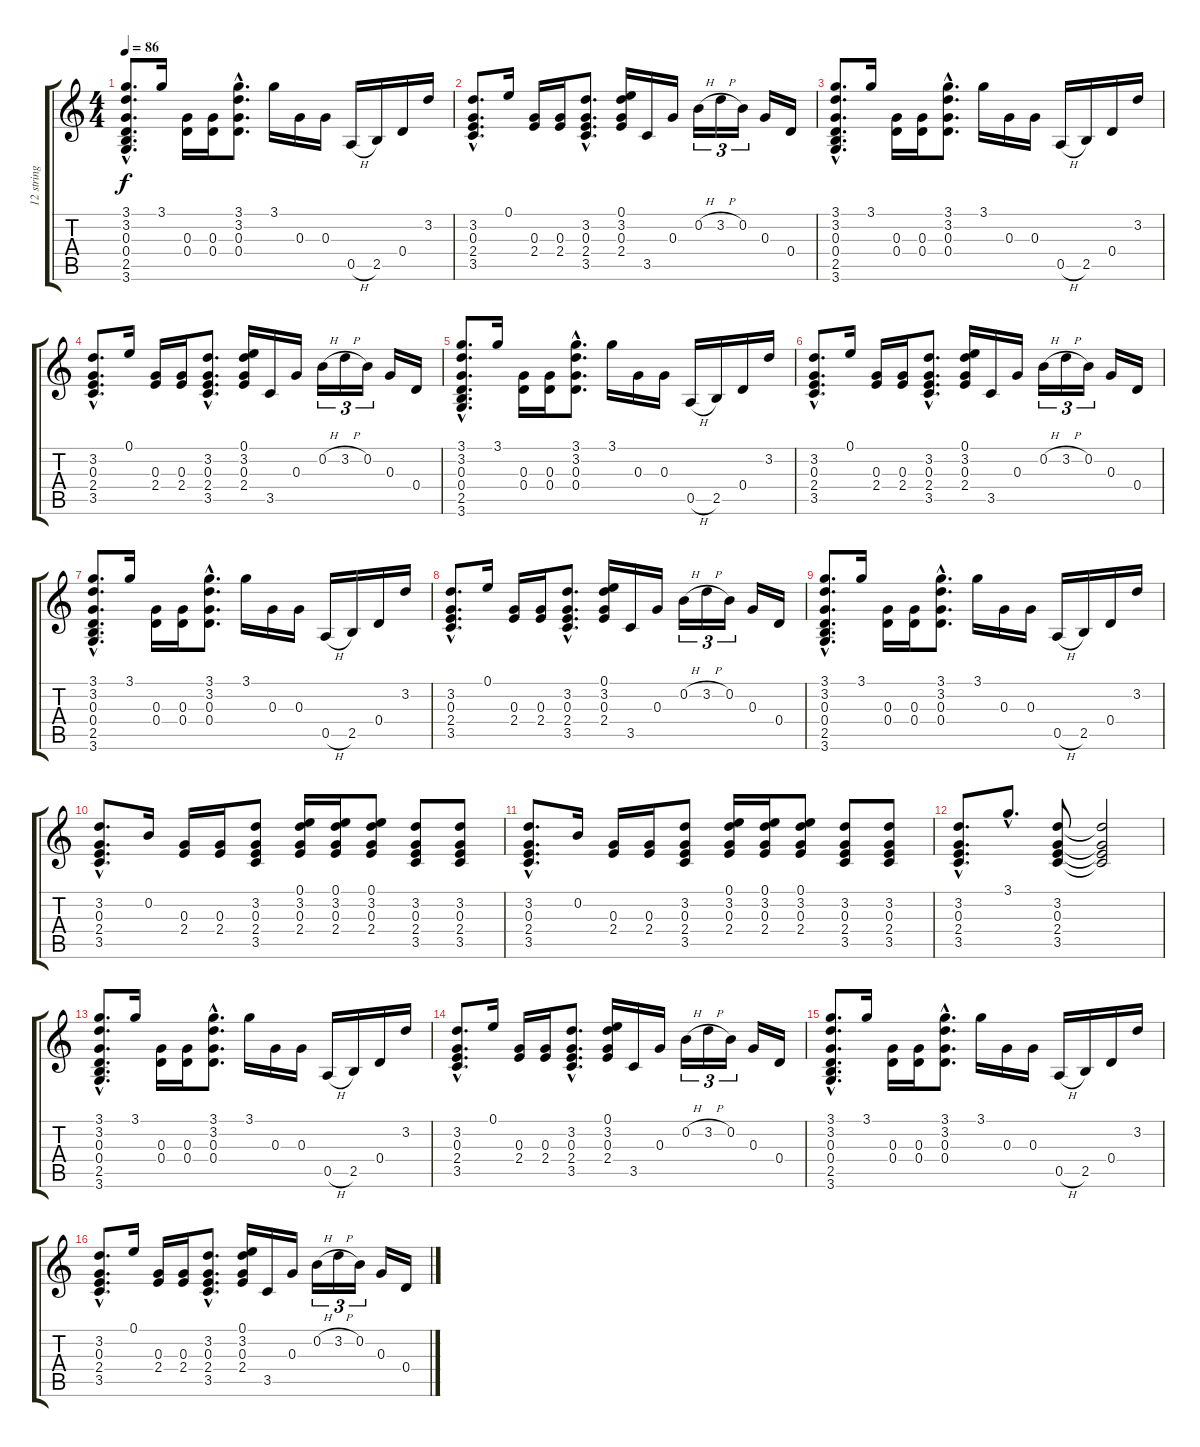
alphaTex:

\track ("12 string" "12 string") {instrument acousticguitarsteel}
\staff {score tabs}
\tuning (E4 B3 G3 D3 A2 E2) {hide}
\ts (4 4)
\tempo 86
\clef g2
\ks c
(3.1{hac} 3.2{hac} 0.3{hac} 0.4{hac} 2.5{hac} 3.6{hac}).8{d dy f instrument acousticguitarsteel} 3.1.16 (0.3 0.4).16 (0.3 0.4).16 (3.1{hac} 3.2{hac} 0.3{hac} 0.4{hac}).8{d} 3.1.16 0.3.16 0.3.16 0.5{h}.16 2.5.16 0.4.16 3.2.16 |
(3.2{hac} 0.3{hac} 2.4{hac} 3.5{hac}).8{d} 0.1.16 (0.3 2.4).16 (0.3 2.4).16 (3.2{hac} 0.3{hac} 2.4{hac} 3.5{hac}).8{d} (0.1 3.2 0.3 2.4).16 3.5.16 0.3.16 0.2{h}.16{tu (3 2)} 3.2{h}.16{tu (3 2)} 0.2.16{tu (3 2)} 0.3.16 0.4.16 |
(3.1{hac} 3.2{hac} 0.3{hac} 0.4{hac} 2.5{hac} 3.6{hac}).8{d} 3.1.16 (0.3 0.4).16 (0.3 0.4).16 (3.1{hac} 3.2{hac} 0.3{hac} 0.4{hac}).8{d} 3.1.16 0.3.16 0.3.16 0.5{h}.16 2.5.16 0.4.16 3.2.16 |
(3.2{hac} 0.3{hac} 2.4{hac} 3.5{hac}).8{d} 0.1.16 (0.3 2.4).16 (0.3 2.4).16 (3.2{hac} 0.3{hac} 2.4{hac} 3.5{hac}).8{d} (0.1 3.2 0.3 2.4).16 3.5.16 0.3.16 0.2{h}.16{tu (3 2)} 3.2{h}.16{tu (3 2)} 0.2.16{tu (3 2)} 0.3.16 0.4.16 |
(3.1{hac} 3.2{hac} 0.3{hac} 0.4{hac} 2.5{hac} 3.6{hac}).8{d} 3.1.16 (0.3 0.4).16 (0.3 0.4).16 (3.1{hac} 3.2{hac} 0.3{hac} 0.4{hac}).8{d} 3.1.16 0.3.16 0.3.16 0.5{h}.16 2.5.16 0.4.16 3.2.16 |
(3.2{hac} 0.3{hac} 2.4{hac} 3.5{hac}).8{d} 0.1.16 (0.3 2.4).16 (0.3 2.4).16 (3.2{hac} 0.3{hac} 2.4{hac} 3.5{hac}).8{d} (0.1 3.2 0.3 2.4).16 3.5.16 0.3.16 0.2{h}.16{tu (3 2)} 3.2{h}.16{tu (3 2)} 0.2.16{tu (3 2)} 0.3.16 0.4.16 |
(3.1{hac} 3.2{hac} 0.3{hac} 0.4{hac} 2.5{hac} 3.6{hac}).8{d} 3.1.16 (0.3 0.4).16 (0.3 0.4).16 (3.1{hac} 3.2{hac} 0.3{hac} 0.4{hac}).8{d} 3.1.16 0.3.16 0.3.16 0.5{h}.16 2.5.16 0.4.16 3.2.16 |
(3.2{hac} 0.3{hac} 2.4{hac} 3.5{hac}).8{d} 0.1.16 (0.3 2.4).16 (0.3 2.4).16 (3.2{hac} 0.3{hac} 2.4{hac} 3.5{hac}).8{d} (0.1 3.2 0.3 2.4).16 3.5.16 0.3.16 0.2{h}.16{tu (3 2)} 3.2{h}.16{tu (3 2)} 0.2.16{tu (3 2)} 0.3.16 0.4.16 |
(3.1{hac} 3.2{hac} 0.3{hac} 0.4{hac} 2.5{hac} 3.6{hac}).8{d} 3.1.16 (0.3 0.4).16 (0.3 0.4).16 (3.1{hac} 3.2{hac} 0.3{hac} 0.4{hac}).8{d} 3.1.16 0.3.16 0.3.16 0.5{h}.16 2.5.16 0.4.16 3.2.16 |
(3.2{hac} 0.3{hac} 2.4{hac} 3.5{hac}).8{d} 0.2.16 (0.3 2.4).16 (0.3 2.4).16 (3.2 0.3 2.4 3.5).8 (0.1 3.2 0.3 2.4).16 (0.1 3.2 0.3 2.4).16 (0.1 3.2 0.3 2.4).8 (3.2 0.3 2.4 3.5).8 (3.2 0.3 2.4 3.5).8 |
(3.2{hac} 0.3{hac} 2.4{hac} 3.5{hac}).8{d} 0.2.16 (0.3 2.4).16 (0.3 2.4).16 (3.2 0.3 2.4 3.5).8 (0.1 3.2 0.3 2.4).16 (0.1 3.2 0.3 2.4).16 (0.1 3.2 0.3 2.4).8 (3.2 0.3 2.4 3.5).8 (3.2 0.3 2.4 3.5).8 |
(3.2{hac} 0.3{hac} 2.4{hac} 3.5{hac}).8{d} 3.1{hac}.8{d} (3.2 0.3 2.4 3.5).8 (3.2{t} 0.3{t} 2.4{t} 3.5{t}).2 |
(3.1{hac} 3.2{hac} 0.3{hac} 0.4{hac} 2.5{hac} 3.6{hac}).8{d} 3.1.16 (0.3 0.4).16 (0.3 0.4).16 (3.1{hac} 3.2{hac} 0.3{hac} 0.4{hac}).8{d} 3.1.16 0.3.16 0.3.16 0.5{h}.16 2.5.16 0.4.16 3.2.16 |
(3.2{hac} 0.3{hac} 2.4{hac} 3.5{hac}).8{d} 0.1.16 (0.3 2.4).16 (0.3 2.4).16 (3.2{hac} 0.3{hac} 2.4{hac} 3.5{hac}).8{d} (0.1 3.2 0.3 2.4).16 3.5.16 0.3.16 0.2{h}.16{tu (3 2)} 3.2{h}.16{tu (3 2)} 0.2.16{tu (3 2)} 0.3.16 0.4.16 |
(3.1{hac} 3.2{hac} 0.3{hac} 0.4{hac} 2.5{hac} 3.6{hac}).8{d} 3.1.16 (0.3 0.4).16 (0.3 0.4).16 (3.1{hac} 3.2{hac} 0.3{hac} 0.4{hac}).8{d} 3.1.16 0.3.16 0.3.16 0.5{h}.16 2.5.16 0.4.16 3.2.16 |
(3.2{hac} 0.3{hac} 2.4{hac} 3.5{hac}).8{d} 0.1.16 (0.3 2.4).16 (0.3 2.4).16 (3.2{hac} 0.3{hac} 2.4{hac} 3.5{hac}).8{d} (0.1 3.2 0.3 2.4).16 3.5.16 0.3.16 0.2{h}.16{tu (3 2)} 3.2{h}.16{tu (3 2)} 0.2.16{tu (3 2)} 0.3.16 0.4.16
